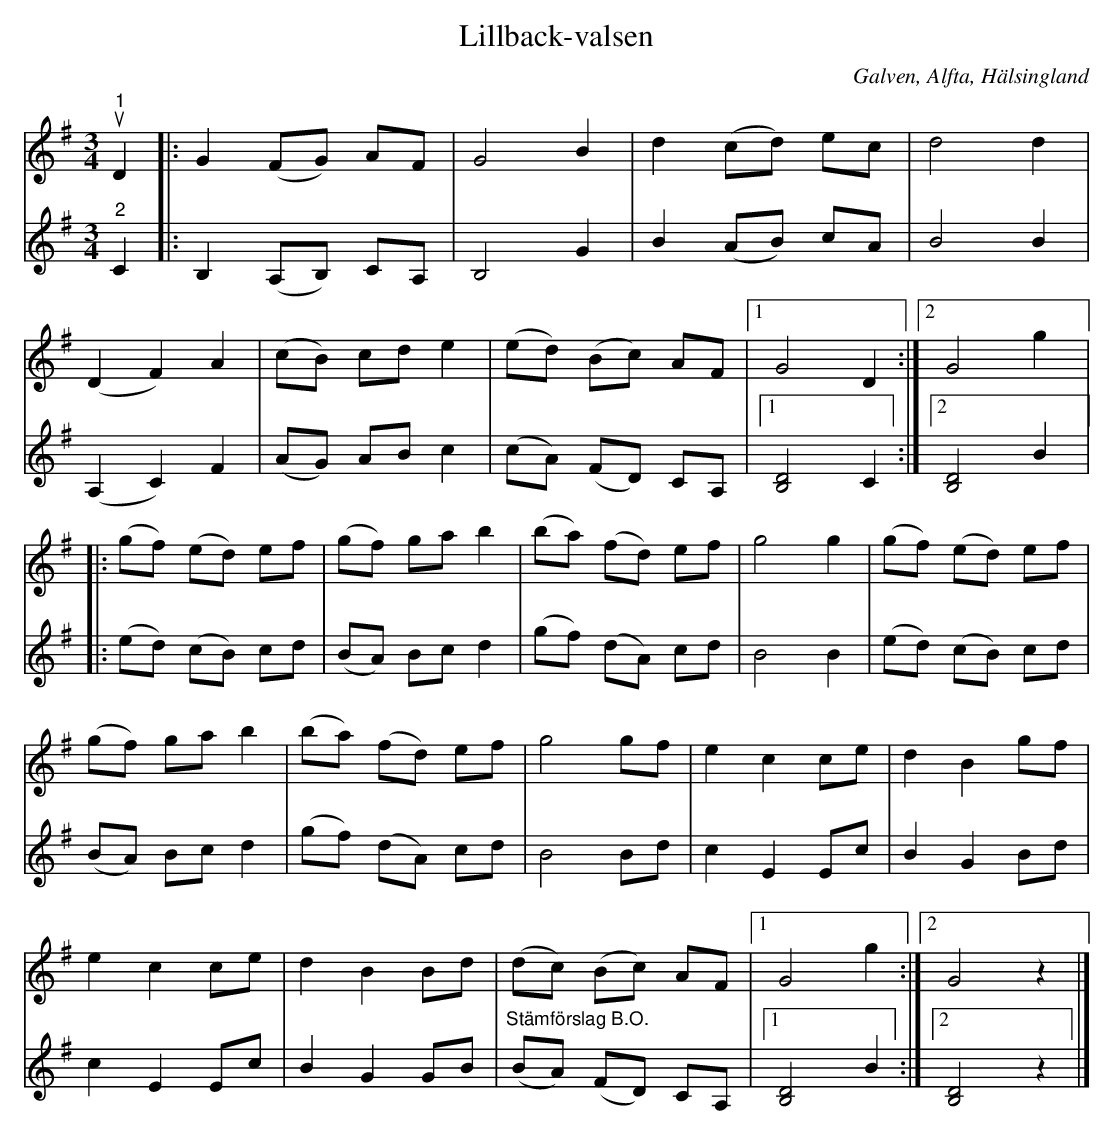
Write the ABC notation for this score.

X:1
T:Lillback-valsen
O:Galven, Alfta, Hälsingland
L:1/8
M:3/4
K:G
V:1
"^1"u D2 |: G2 (FG) AF | G4 B2 | d2 (cd) ec | d4 d2 |
(D2 F2) A2 | (cB) cd e2 | (ed) (Bc) AF |1 G4 D2 :|2 G4 g2 |:
(gf) (ed) ef | (gf) ga b2 | (ba) (fd) ef | g4 g2 | (gf) (ed) ef |
(gf) ga b2 | (ba) (fd) ef | g4 gf | e2 c2 ce | d2 B2 gf |
e2 c2 ce | d2 B2 Bd | (dc) (Bc) AF |1 G4 g2 :|2 G4 z2 |]
V:2
"^2" C2 |: B,2 (A,B,) CA, | B,4 G2 | B2 (AB) cA | B4 B2 |
(A,2 C2) F2 | (AG) AB c2 | (cA) (FD) CA, |1 [B,D]4 C2 :|2 [B,D]4 B2 |:
(ed) (cB) cd | (BA) Bc d2 | (gf) (dA) cd | B4 B2 | (ed) (cB) cd |
(BA) Bc d2 | (gf) (dA) cd | B4 Bd | c2 E2 Ec | B2 G2 Bd | c2 E2 Ec |
B2 G2 GB | "^Stämförslag B.O." (BA) (FD) CA, |1 [B,D]4 B2 :|2 [B,D]4 z2 |]
